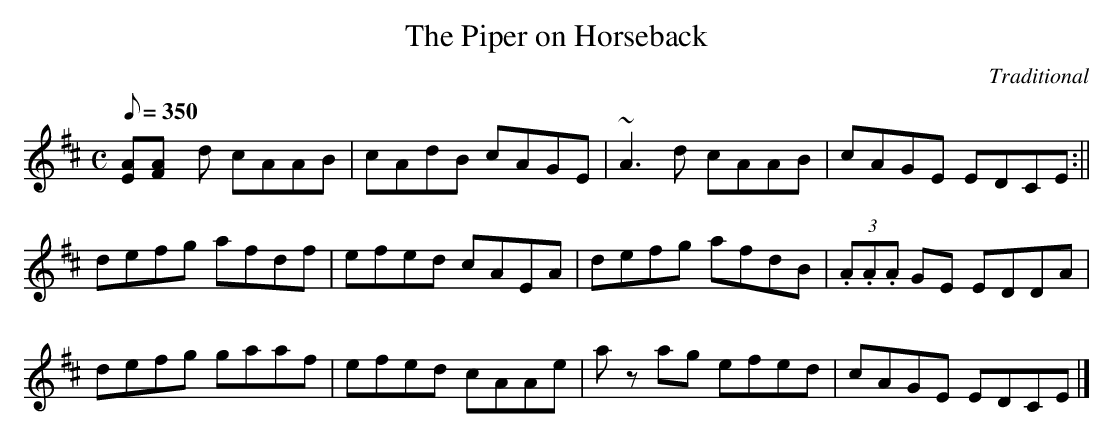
X:1
T:The Piper on Horseback
C:Traditional
M:C
L:1/8
Q:350
K:Amix
[EA][F2A] d cAAB | cAdB cAGE | ~A3 d cAAB  | cAGE EDCE :||
K:D
defg afdf | efed cAEA | defg afdB | (3.A.A.A GE EDDA |
defg gaaf | efed cAAe | a z ag efed | cAGE EDCE |]
